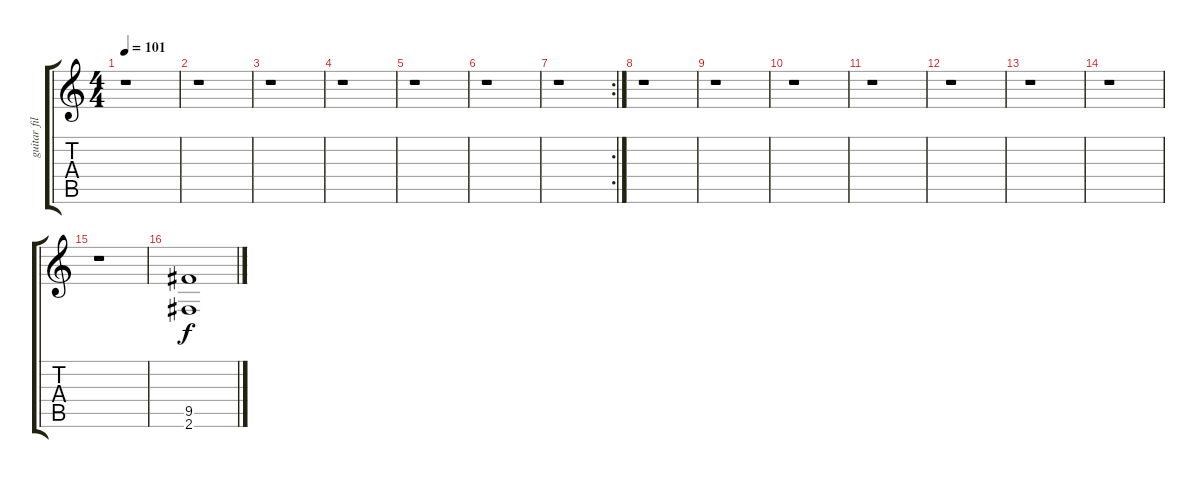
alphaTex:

\track ("guitar fill" "guitar fil") {instrument acousticguitarsteel}
\staff {score tabs}
\tuning (E4 B3 G3 D3 A2 E2) {hide}
\ts (4 4)
\tempo 101
\clef g2
\ks c
r.1{dy f} |
r.1 |
r.1 |
r.1 |
r.1 |
r.1 |
\rc 2
r.1 |
r.1 |
r.1 |
r.1 |
r.1 |
r.1 |
r.1 |
r.1 |
r.1 |
(9.5 2.6).1
